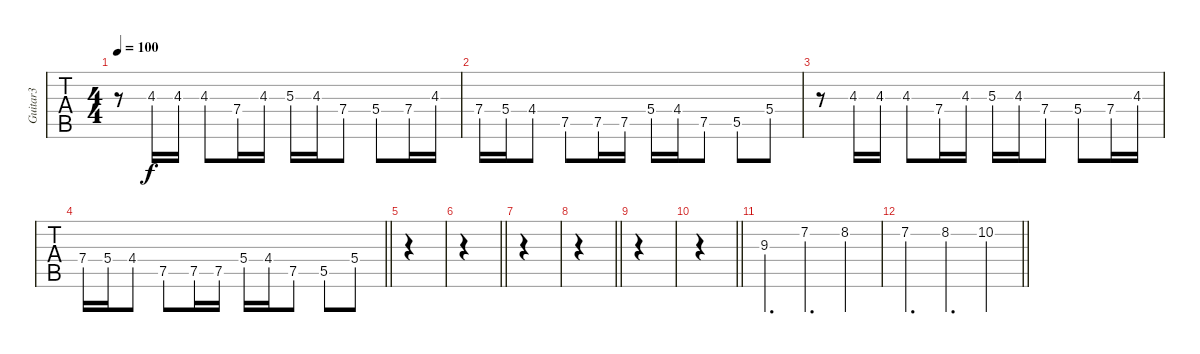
\track ("Guitar3" "Guitar3") {instrument acousticguitarsteel}
\staff {tabs}
\tuning (E4 B3 G3 D3 A2 E2) {hide}
\ts (4 4)
\tempo 100
\clef g2
\ks c
r.8{dy f} 4.3.16 4.3.16 4.3.8 7.4.16 4.3.16 5.3.16 4.3.16 7.4.8 5.4.8 7.4.16 4.3.16 |
7.4.16 5.4.16 4.4.8 7.5.8 7.5.16 7.5.16 5.4.16 4.4.16 7.5.8 5.5.8 5.4.8 |
r.8 4.3.16 4.3.16 4.3.8 7.4.16 4.3.16 5.3.16 4.3.16 7.4.8 5.4.8 7.4.16 4.3.16 |
\barLineRight lightlight
7.4.16 5.4.16 4.4.8 7.5.8 7.5.16 7.5.16 5.4.16 4.4.16 7.5.8 5.5.8 5.4.8 |
|
\barLineRight lightlight
|
|
\barLineRight lightlight
|
|
\barLineRight lightlight
|
9.3.4{d} 7.2.4{d} 8.2.4 |
\barLineRight lightlight
7.2.4{d} 8.2.4{d} 10.2.4
